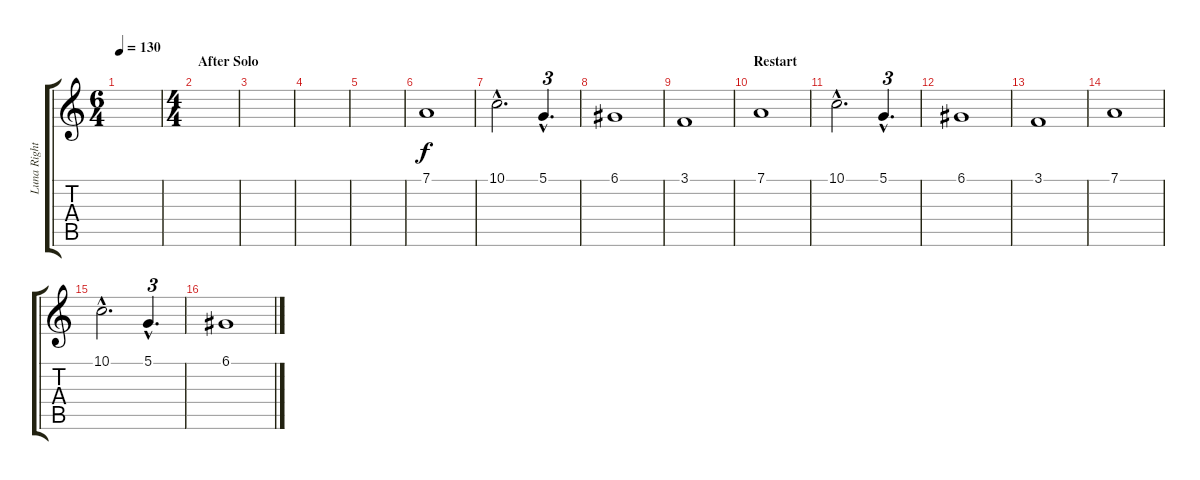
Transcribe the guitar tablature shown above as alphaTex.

\track ("Luna Right" "Luna Right") {instrument choiraahs}
\staff {score tabs}
\tuning (D4 A3 F3 C3 G2 D2) {hide}
\ts (6 4)
\tempo 130
\clef g2
\ks c
|
\ts (4 4)
\section ("" "After Solo")
|
|
|
|
7.1.1 |
10.1{hac}.2{d} 5.1{hac}.4{d tu (3 2)} |
6.1.1 |
3.1.1 |
\section ("" "Restart")
7.1.1 |
10.1{hac}.2{d} 5.1{hac}.4{d tu (3 2)} |
6.1.1 |
3.1.1 |
7.1.1 |
10.1{hac}.2{d} 5.1{hac}.4{d tu (3 2)} |
6.1.1
